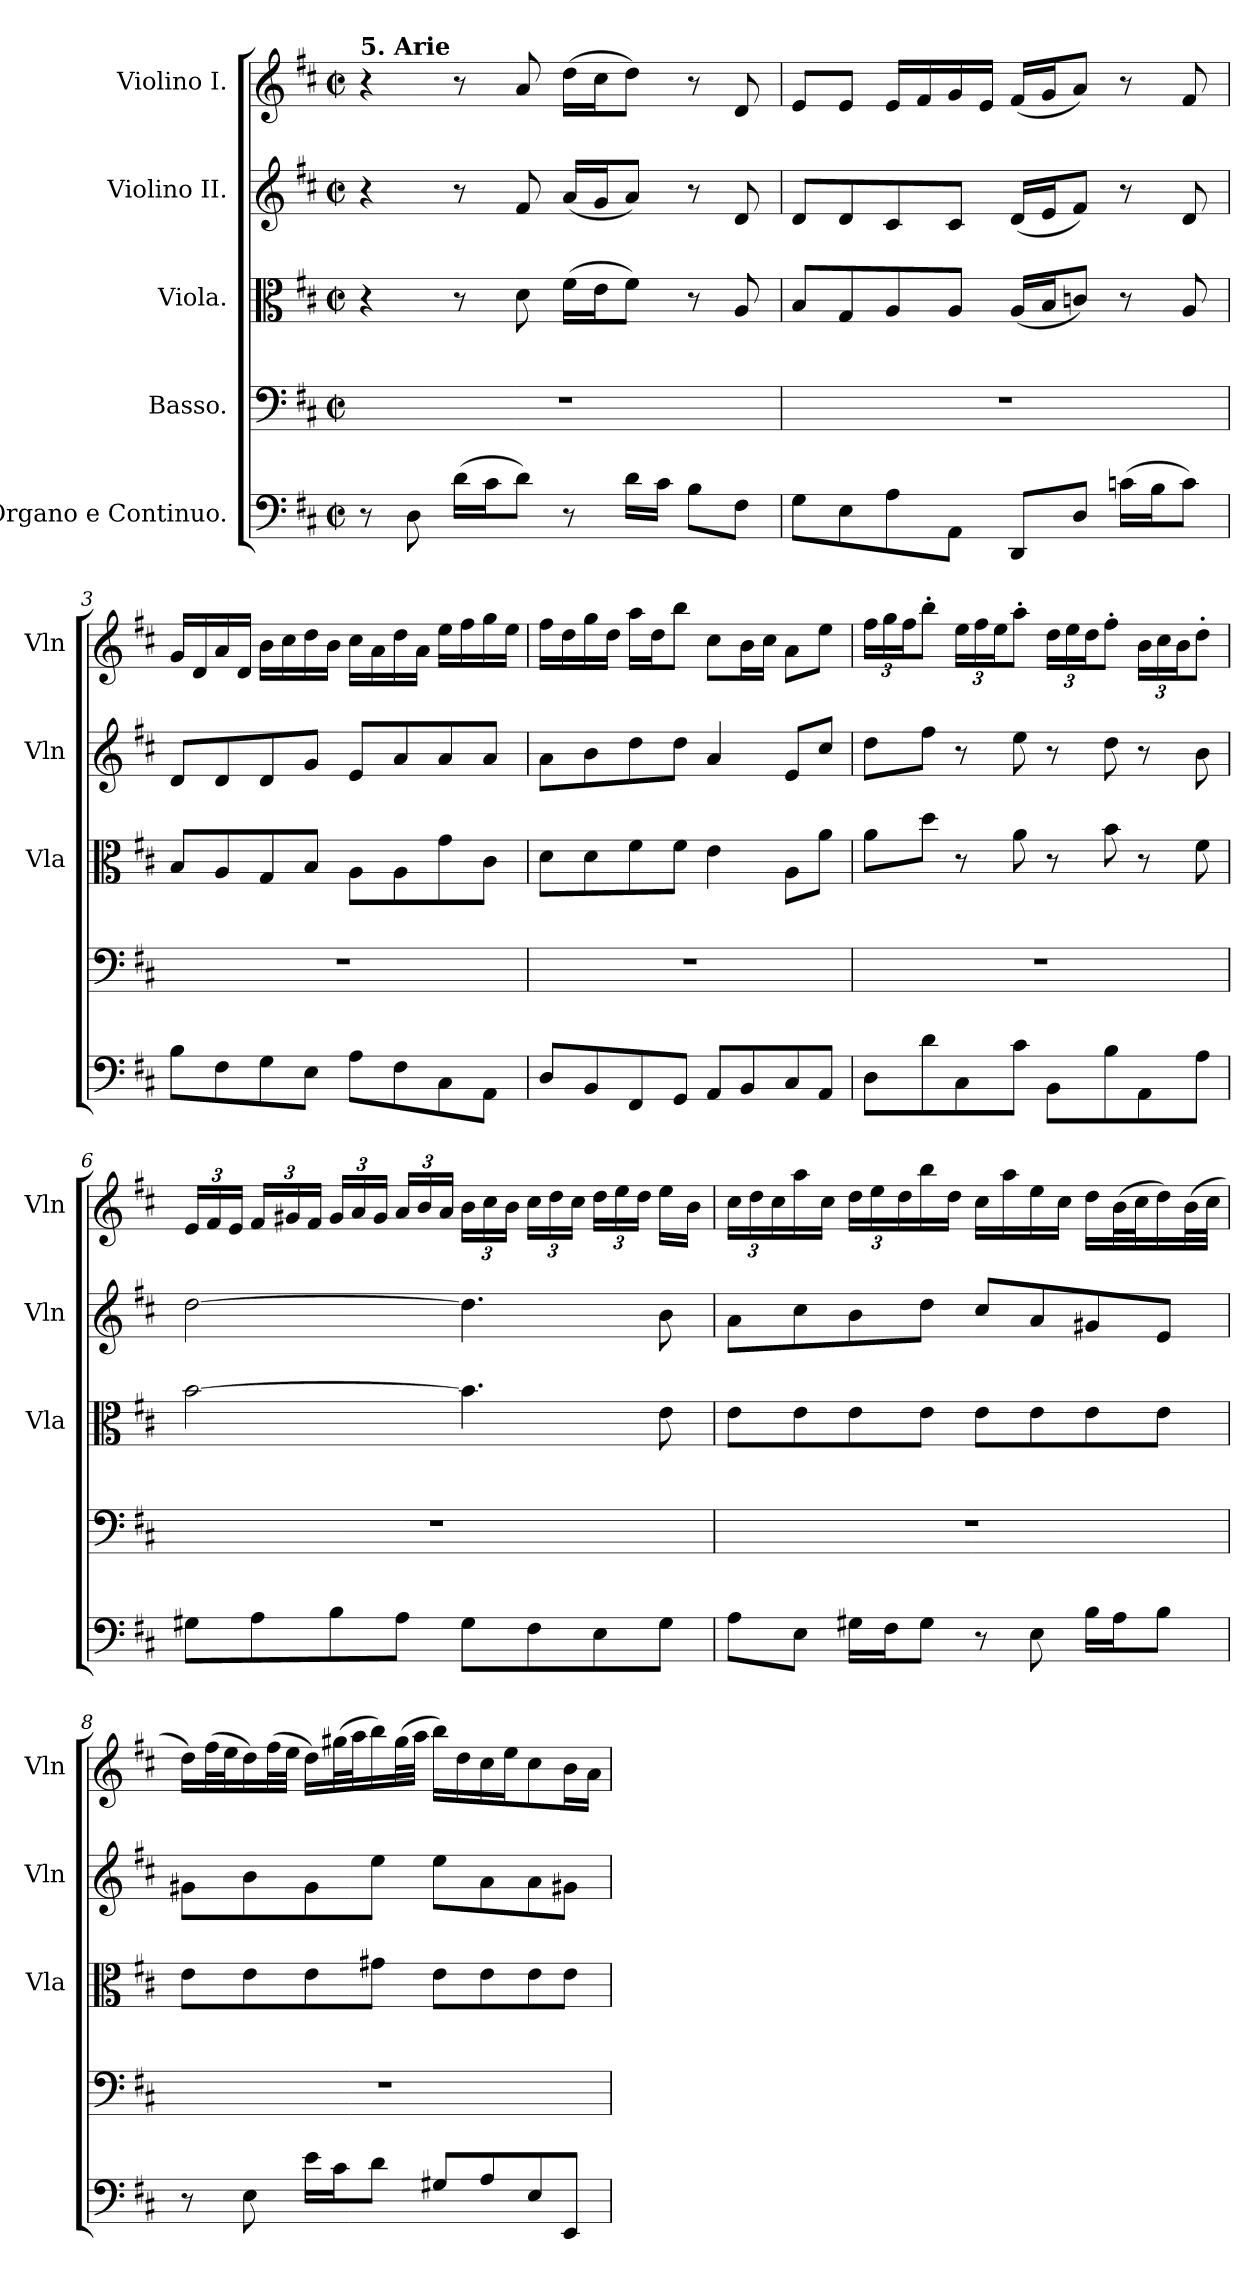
**kern	**kern	**kern	**kern	**kern
*part5	*part4	*part3	*part2	*part1
*staff5	*staff4	*staff3	*staff2	*staff1
*I"Organo e  Continuo.	*I"Basso.	*I"Viola.	*I"Violino II.	*I"Violino I.
*	*	*I'Vla	*I'Vln	*I'Vln
*clefF4	*clefF4	*clefC3	*clefG2	*clefG2
*k[f#c#]	*k[f#c#]	*k[f#c#]	*k[f#c#]	*k[f#c#]
*D:	*D:	*D:	*D:	*D:
*M2/2	*M2/2	*M2/2	*M2/2	*M2/2
*met(c|)	*met(c|)	*met(c|)	*met(c|)	*met(c|)
=1	=1	=1	=1	=1
!	!	!	!	!LO:TX:a:B:t=5. Arie
8r	1r	4r	4r	4r
8D\	.	.	.	.
(>16d\LL	.	8r	8r	8r
16c#\J	.	.	.	.
8d\J)	.	8d\	8f#/	8a/
8r	.	(>16f#\LL	(<16a/LL	(>16dd\LL
.	.	16e\J	16g/J	16cc#\J
16d\LL	.	8f#\J)	8a/J)	8dd\J)
16c#\JJ	.	.	.	.
8B\L	.	8r	8r	8r
8F#\J	.	8A/	8d/	8d/
=2	=2	=2	=2	=2
8G\L	1r	8B/L	8d/L	8e/L
8E\	.	8G/	8d/	8e/J
8A\	.	8A/	8c#/	16e/LL
.	.	.	.	16f#/
8AA\J	.	8A/J	8c#/J	16g/
.	.	.	.	16e/JJ
8DD/L	.	(<16A/LL	(<16d/LL	(<16f#/LL
.	.	16B/J	16e/J	16g/J
8D/J	.	8cn/J)	8f#/J)	8a/J)
(>16cn\LL	.	8r	8r	8r
16B\J	.	.	.	.
8c\J)	.	8A/	8d/	8f#/
=3	=3	=3	=3	=3
8B\L	1r	8B/L	8d/L	16g/LL
.	.	.	.	16d/
8F#\	.	8A/	8d/	16a/
.	.	.	.	16d/JJ
8G\	.	8G/	8d/	16b\LL
.	.	.	.	16cc#\
8E\J	.	8B/J	8g/J	16dd\
.	.	.	.	16b\JJ
8A\L	.	8A\L	8e/L	16cc#\LL
.	.	.	.	16a\
8F#\	.	8A\	8a/	16dd\
.	.	.	.	16a\JJ
8C#\	.	8g\	8a/	16ee\LL
.	.	.	.	16ff#\
8AA\J	.	8c#\J	8a/J	16gg\
.	.	.	.	16ee\JJ
=4	=4	=4	=4	=4
8D/L	1r	8d\L	8a\L	16ff#\LL
.	.	.	.	16dd\
8BB/	.	8d\	8b\	16gg\
.	.	.	.	16dd\JJ
8FF#/	.	8f#\	8dd\	16aa\LL
.	.	.	.	16dd\J
8GG/J	.	8f#\J	8dd\J	8bb\J
8AA/L	.	4e\	4a/	8cc#\L
8BB/	.	.	.	16b\L
.	.	.	.	16cc#\JJ
8C#/	.	8A\L	8e/L	8a\L
8AA/J	.	8a\J	8cc#/J	8ee\J
!!LO:LB:g=z
=5	=5	=5	=5	=5
*	*	*	*	*Xbrackettup
8D\L	1r	8a\L	8dd\L	24ff#\LL
.	.	.	.	24gg\
.	.	.	.	24ff#\J
8d\	.	8dd\J	8ff#\J	8bb'\J
8C#\	.	8r	8r	24ee\LL
.	.	.	.	24ff#\
.	.	.	.	24ee\J
8c#\J	.	8a\	8ee\	8aa'\J
8BB\L	.	8r	8r	24dd\LL
.	.	.	.	24ee\
.	.	.	.	24dd\J
8B\	.	8b\	8dd\	8ff#'\J
8AA\	.	8r	8r	24b\LL
.	.	.	.	24cc#\
.	.	.	.	24b\J
8A\J	.	8f#\	8b\	8dd'\J
=6	=6	=6	=6	=6
8G#X\L	1r	[2b\	[2dd\	24e/LL
.	.	.	.	24f#/
.	.	.	.	24e/JJ
8A\	.	.	.	24f#/LL
.	.	.	.	24g#X/
.	.	.	.	24f#/JJ
8B\	.	.	.	24g#/LL
.	.	.	.	24a/
.	.	.	.	24g#/JJ
8A\J	.	.	.	24a/LL
.	.	.	.	24b/
.	.	.	.	24a/JJ
8G#\L	.	4.b\]	4.dd\]	24b\LL
.	.	.	.	24cc#\
.	.	.	.	24b\JJ
8F#\	.	.	.	24cc#\LL
.	.	.	.	24dd\
.	.	.	.	24cc#\JJ
8E\	.	.	.	24dd\LL
.	.	.	.	24ee\
.	.	.	.	24dd\JJ
8G#\J	.	8e\	8b\	16ee\LL
.	.	.	.	16b\JJ
=7	=7	=7	=7	=7
8A\L	1r	8e\L	8a\L	24cc#\LL
.	.	.	.	24dd\
.	.	.	.	24cc#\
8E\J	.	8e\	8cc#\	16aa\
.	.	.	.	16cc#\JJ
16G#X\LL	.	8e\	8b\	24dd\LL
.	.	.	.	24ee\
16F#\J	.	.	.	.
.	.	.	.	24dd\
8G#\J	.	8e\J	8dd\J	16bb\
.	.	.	.	16dd\JJ
8r	.	8e\L	8cc#/L	16cc#\LL
.	.	.	.	16aa\
8E\	.	8e\	8a/	16ee\
.	.	.	.	16cc#\JJ
16B\LL	.	8e\	8g#X/	16dd\LL
16A\J	.	.	.	(>32b\L
.	.	.	.	32cc#\J
8B\J	.	8e\J	8e/J	16dd\)
.	.	.	.	(>32b\L
.	.	.	.	32cc#\JJJ
!!LO:LB:g=z
=8	=8	=8	=8	=8
8r	1r	8e\L	8g#X\L	16dd\LL)
.	.	.	.	(>32ff#\L
.	.	.	.	32ee\J
8E\	.	8e\	8b\	16dd\)
.	.	.	.	(>32ff#\L
.	.	.	.	32ee\JJJ
16e\LL	.	8e\	8g#\	16dd\LL)
16c#\J	.	.	.	(>32gg#X\L
.	.	.	.	32aa\J
8d\J	.	8g#X\J	8ee\J	16bb\)
.	.	.	.	(>32gg#\L
.	.	.	.	32aa\JJJ
8G#X/L	.	8e\L	8ee\L	16bb\LL)
.	.	.	.	16dd\
8A/	.	8e\	8a\	16cc#\
.	.	.	.	16ee\J
8E/	.	8e\	8a\	8cc#\
8EE/J	.	8e\J	8g#X\J	16b\L
.	.	.	.	16a\JJ
=	=	=	=	=
*-	*-	*-	*-	*-
